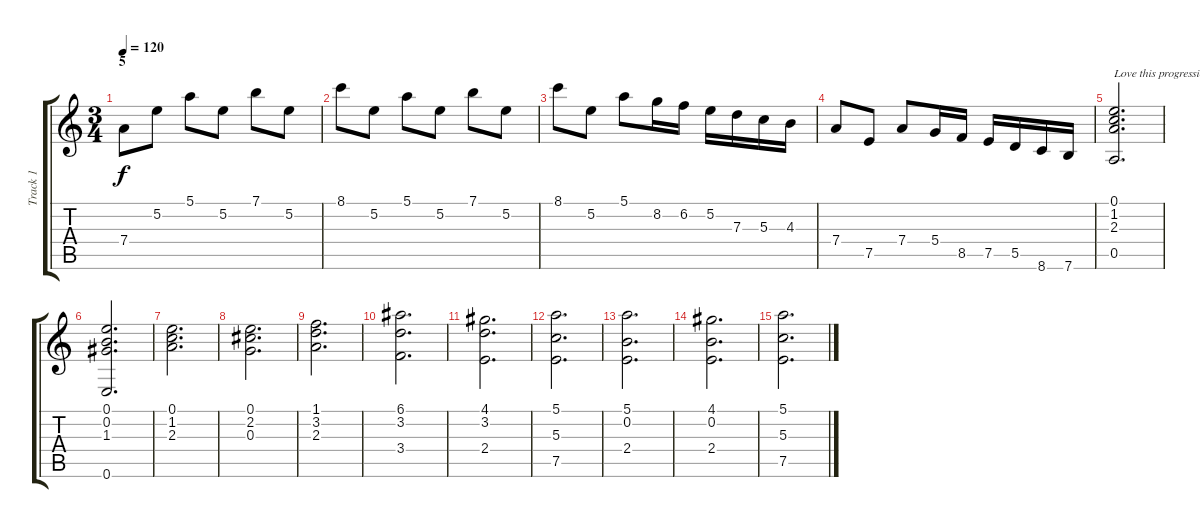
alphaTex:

\track ("Track 1" "Track 1") {instrument distortionguitar}
\staff {score tabs}
\tuning (E4 B3 G3 D3 A2 E2) {hide}
\ts (3 4)
\section ("" "5")
\tempo 120
\clef g2
\ks c
7.4.8{dy f} 5.2.8 5.1.8 5.2.8 7.1.8 5.2.8 |
8.1.8 5.2.8 5.1.8 5.2.8 7.1.8 5.2.8 |
8.1.8 5.2.8 5.1.8 8.2.16 6.2.16 5.2.16 7.3.16 5.3.16 4.3.16 |
7.4.8 7.5.8 7.4.8 5.4.16 8.5.16 7.5.16 5.5.16 8.6.16 7.6.16 |
(0.1 1.2 2.3 0.5).2{d txt "Love this progression"} |
(0.1 0.2 1.3 0.6).2{d} |
(0.1 1.2 2.3).2{d} |
(0.1 2.2 0.3).2{d} |
(1.1 3.2 2.3).2{d} |
(6.1 3.2 3.4).2{d} |
(4.1 3.2 2.4).2{d} |
(5.1 5.3 7.5).2{d} |
(5.1 0.2 2.4).2{d} |
(4.1 0.2 2.4).2{d} |
(5.1 5.3 7.5).2{d}
